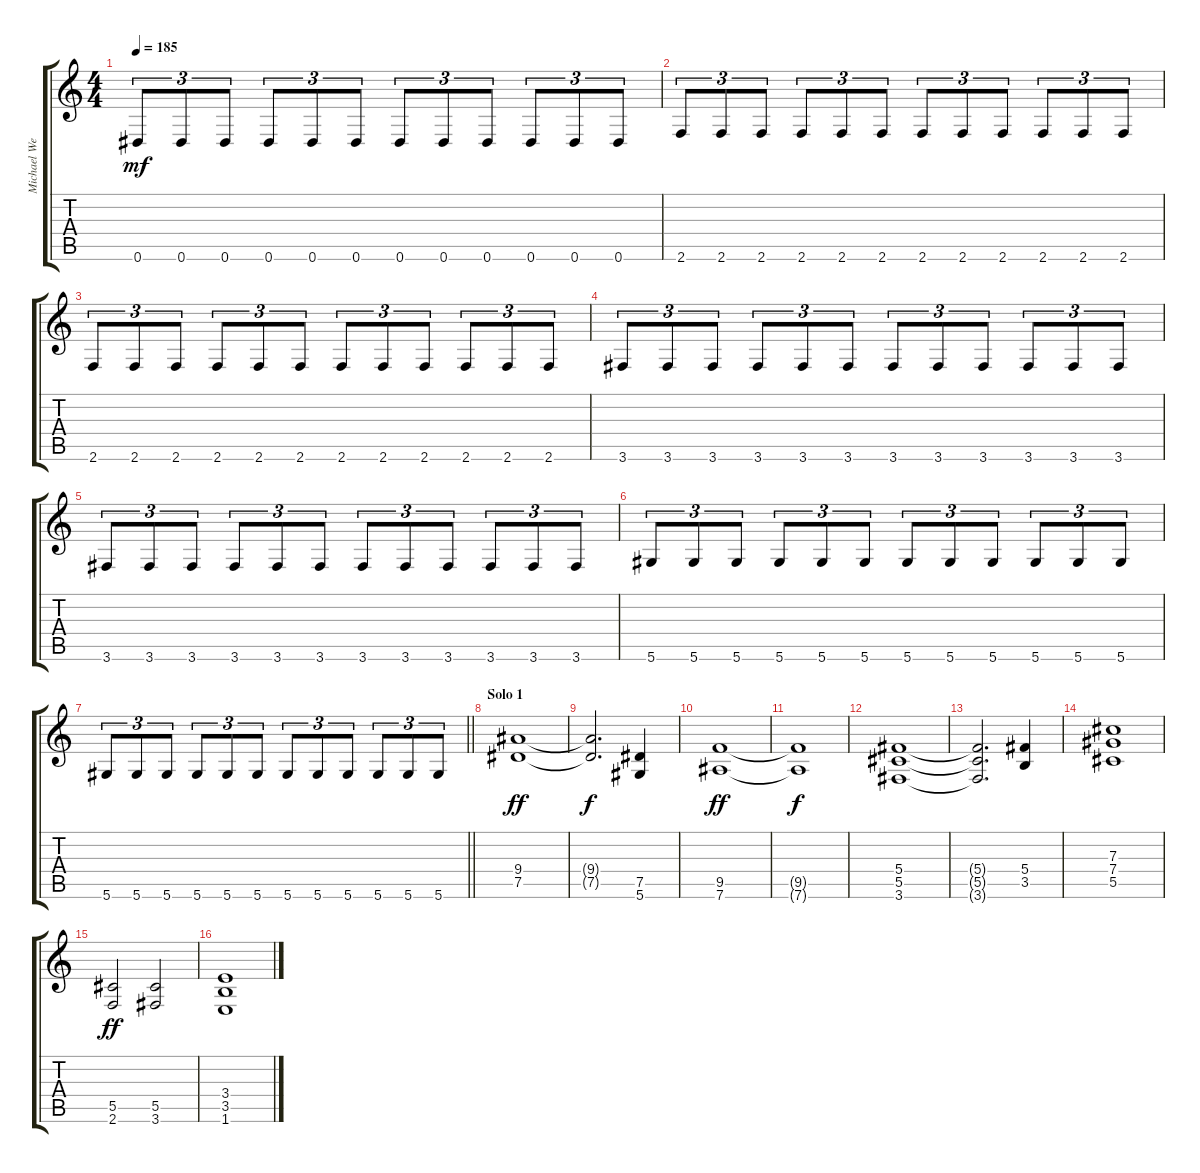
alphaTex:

\track ("Michael Weikath" "Michael We") {instrument distortionguitar}
\staff {score tabs}
\tuning (Eb4 Bb3 Gb3 Db3 Ab2 Eb2) {hide}
\ts (4 4)
\tempo 185
\clef g2
\ks c
0.6.8{tu (3 2) dy mf} 0.6.8{tu (3 2)} 0.6.8{tu (3 2)} 0.6.8{tu (3 2)} 0.6.8{tu (3 2)} 0.6.8{tu (3 2)} 0.6.8{tu (3 2)} 0.6.8{tu (3 2)} 0.6.8{tu (3 2)} 0.6.8{tu (3 2)} 0.6.8{tu (3 2)} 0.6.8{tu (3 2)} |
2.6.8{tu (3 2)} 2.6.8{tu (3 2)} 2.6.8{tu (3 2)} 2.6.8{tu (3 2)} 2.6.8{tu (3 2)} 2.6.8{tu (3 2)} 2.6.8{tu (3 2)} 2.6.8{tu (3 2)} 2.6.8{tu (3 2)} 2.6.8{tu (3 2)} 2.6.8{tu (3 2)} 2.6.8{tu (3 2)} |
2.6.8{tu (3 2)} 2.6.8{tu (3 2)} 2.6.8{tu (3 2)} 2.6.8{tu (3 2)} 2.6.8{tu (3 2)} 2.6.8{tu (3 2)} 2.6.8{tu (3 2)} 2.6.8{tu (3 2)} 2.6.8{tu (3 2)} 2.6.8{tu (3 2)} 2.6.8{tu (3 2)} 2.6.8{tu (3 2)} |
3.6.8{tu (3 2)} 3.6.8{tu (3 2)} 3.6.8{tu (3 2)} 3.6.8{tu (3 2)} 3.6.8{tu (3 2)} 3.6.8{tu (3 2)} 3.6.8{tu (3 2)} 3.6.8{tu (3 2)} 3.6.8{tu (3 2)} 3.6.8{tu (3 2)} 3.6.8{tu (3 2)} 3.6.8{tu (3 2)} |
3.6.8{tu (3 2)} 3.6.8{tu (3 2)} 3.6.8{tu (3 2)} 3.6.8{tu (3 2)} 3.6.8{tu (3 2)} 3.6.8{tu (3 2)} 3.6.8{tu (3 2)} 3.6.8{tu (3 2)} 3.6.8{tu (3 2)} 3.6.8{tu (3 2)} 3.6.8{tu (3 2)} 3.6.8{tu (3 2)} |
5.6.8{tu (3 2)} 5.6.8{tu (3 2)} 5.6.8{tu (3 2)} 5.6.8{tu (3 2)} 5.6.8{tu (3 2)} 5.6.8{tu (3 2)} 5.6.8{tu (3 2)} 5.6.8{tu (3 2)} 5.6.8{tu (3 2)} 5.6.8{tu (3 2)} 5.6.8{tu (3 2)} 5.6.8{tu (3 2)} |
\barLineRight lightlight
5.6.8{tu (3 2)} 5.6.8{tu (3 2)} 5.6.8{tu (3 2)} 5.6.8{tu (3 2)} 5.6.8{tu (3 2)} 5.6.8{tu (3 2)} 5.6.8{tu (3 2)} 5.6.8{tu (3 2)} 5.6.8{tu (3 2)} 5.6.8{tu (3 2)} 5.6.8{tu (3 2)} 5.6.8{tu (3 2)} |
\section ("" "Solo 1")
(9.4 7.5).1{dy ff volume 11} |
(9.4{t} 7.5{t}).2{d dy f} (7.5 5.6).4 |
(9.5 7.6).1{dy ff} |
(9.5{t} 7.6{t}).1{dy f} |
(5.4 5.5 3.6).1 |
(5.4{t} 5.5{t} 3.6{t}).2{d} (5.4 3.5).4 |
(7.3 7.4 5.5).1 |
(5.5 2.6).2{dy ff} (5.5 3.6).2 |
(3.4 3.5 1.6).1
